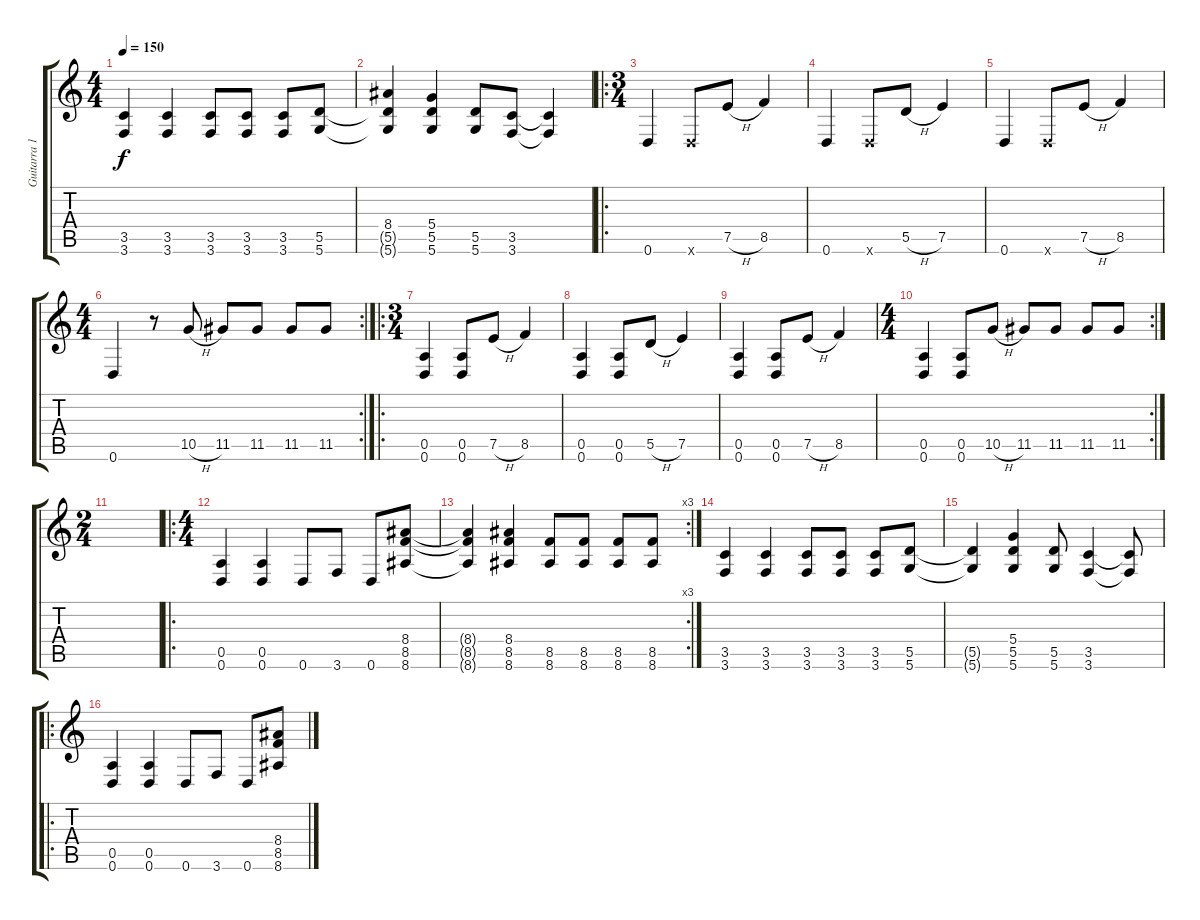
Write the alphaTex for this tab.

\track ("Guitarra 1" "Guitarra 1") {instrument distortionguitar}
\staff {score tabs}
\tuning (E4 B3 G3 D3 A2 D2) {hide}
\ts (4 4)
\tempo 150
\clef g2
\ks c
(3.5 3.6).4{dy f} (3.5 3.6).4 (3.5 3.6).8 (3.5 3.6).8 (3.5 3.6).8 (5.5 5.6).8 |
(8.4{t} 5.5{t} 5.6{t}).4 (5.4 5.5 5.6).4 (5.5 5.6).8 (3.5 3.6).8 (3.5{t} 3.6{t}).4 |
\ro
\ts (3 4)
0.6.4 0.6{x}.8 7.5{h}.8 8.5.4 |
0.6.4 0.6{x}.8 5.5{h}.8 7.5.4 |
0.6.4 0.6{x}.8 7.5{h}.8 8.5.4 |
\rc 2
\ts (4 4)
0.6.4 r.8 10.5{h}.8 11.5.8 11.5.8 11.5.8 11.5.8 |
\ro
\ts (3 4)
(0.5 0.6).4 (0.5 0.6).8 7.5{h}.8 8.5.4 |
(0.5 0.6).4 (0.5 0.6).8 5.5{h}.8 7.5.4 |
(0.5 0.6).4 (0.5 0.6).8 7.5{h}.8 8.5.4 |
\rc 2
\ts (4 4)
(0.5 0.6).4 (0.5 0.6).8 10.5{h}.8 11.5.8 11.5.8 11.5.8 11.5.8 |
\ts (2 4)
|
\ro
\ts (4 4)
(0.5 0.6).4 (0.5 0.6).4 0.6.8 3.6.8 0.6.8 (8.4 8.5 8.6).8 |
\rc 3
(8.4{t} 8.5{t} 8.6{t}).4 (8.4 8.5 8.6).4 (8.5 8.6).8 (8.5 8.6).8 (8.5 8.6).8 (8.5 8.6).8 |
(3.5 3.6).4 (3.5 3.6).4 (3.5 3.6).8 (3.5 3.6).8 (3.5 3.6).8 (5.5 5.6).8 |
(5.5{t} 5.6{t}).4 (5.4 5.5 5.6).4 (5.5 5.6).8 (3.5 3.6).4 (3.5{t} 3.6{t}).8 |
\ro
(0.5 0.6).4 (0.5 0.6).4 0.6.8 3.6.8 0.6.8 (8.4 8.5 8.6).8
